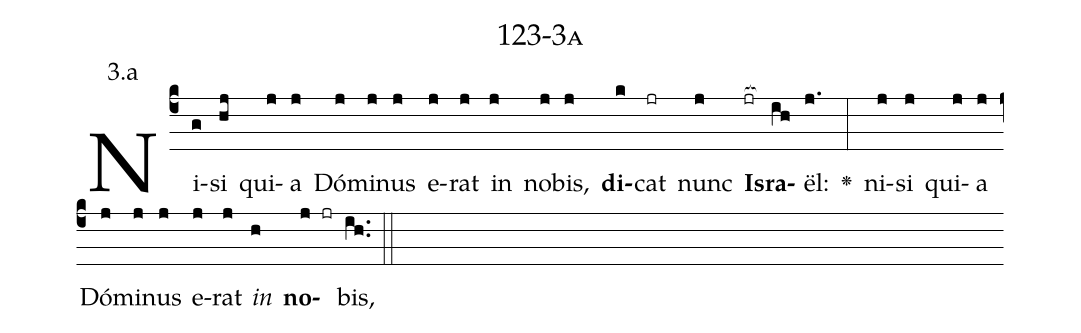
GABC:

name: 123-3a;
annotation: 3.a;
%%
(c4)Ni(g)si(hj) qui(j)a(j) Dó(j)mi(j)nus(j) e(j)rat(j) in(j) no(j)bis,(j) <b>di</b>(k)cat(jr) nunc(j) <b>Is</b>(jr[ocb:1{])<b>ra</b>(ih[ocb:0}])ël:(j.) <v>\greheightstar</v>(:) ni(j)si(j) qui(j)a(j) Dó(j)mi(j)nus(j) e(j)rat(j) <i>in</i>(h) <b>no</b>(j jr)bis,(ih..) (::)


%E(j) u(j) o(j) u(h) a(j) e.(ih..) (::)
